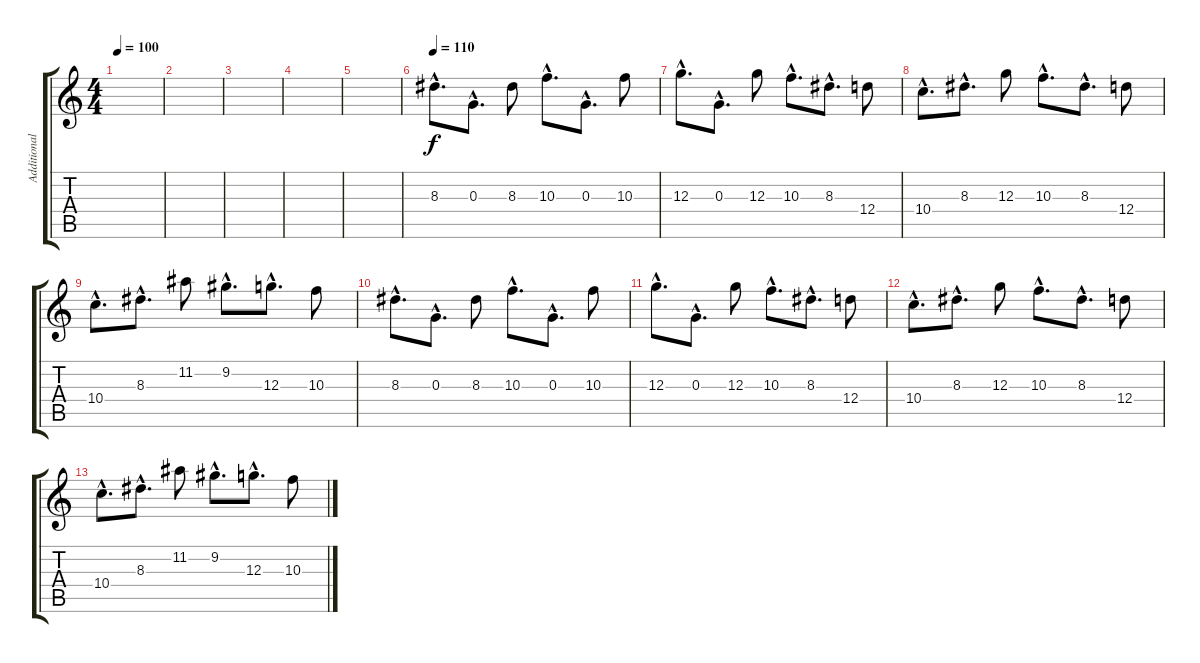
\track ("Additional Lead Guitar" "Additional") {instrument distortionguitar}
\staff {score tabs}
\tuning (E4 B3 G3 D3 A2 D2) {hide}
\ts (4 4)
\tempo 100
\clef g2
\ks c
|
|
|
|
|
\tempo 110
8.3{hac}.8{d} 0.3{hac}.8{d} 8.3.8 10.3{hac}.8{d} 0.3{hac}.8{d} 10.3.8 |
12.3{hac}.8{d} 0.3{hac}.8{d} 12.3.8 10.3{hac}.8{d} 8.3{hac}.8{d} 12.4.8 |
10.4{hac}.8{d} 8.3{hac}.8{d} 12.3.8 10.3{hac}.8{d} 8.3{hac}.8{d} 12.4.8 |
10.4{hac}.8{d} 8.3{hac}.8{d} 11.2.8 9.2{hac}.8{d} 12.3{hac}.8{d} 10.3.8 |
8.3{hac}.8{d} 0.3{hac}.8{d} 8.3.8 10.3{hac}.8{d} 0.3{hac}.8{d} 10.3.8 |
12.3{hac}.8{d} 0.3{hac}.8{d} 12.3.8 10.3{hac}.8{d} 8.3{hac}.8{d} 12.4.8 |
10.4{hac}.8{d} 8.3{hac}.8{d} 12.3.8 10.3{hac}.8{d} 8.3{hac}.8{d} 12.4.8 |
10.4{hac}.8{d} 8.3{hac}.8{d} 11.2.8 9.2{hac}.8{d} 12.3{hac}.8{d} 10.3.8
